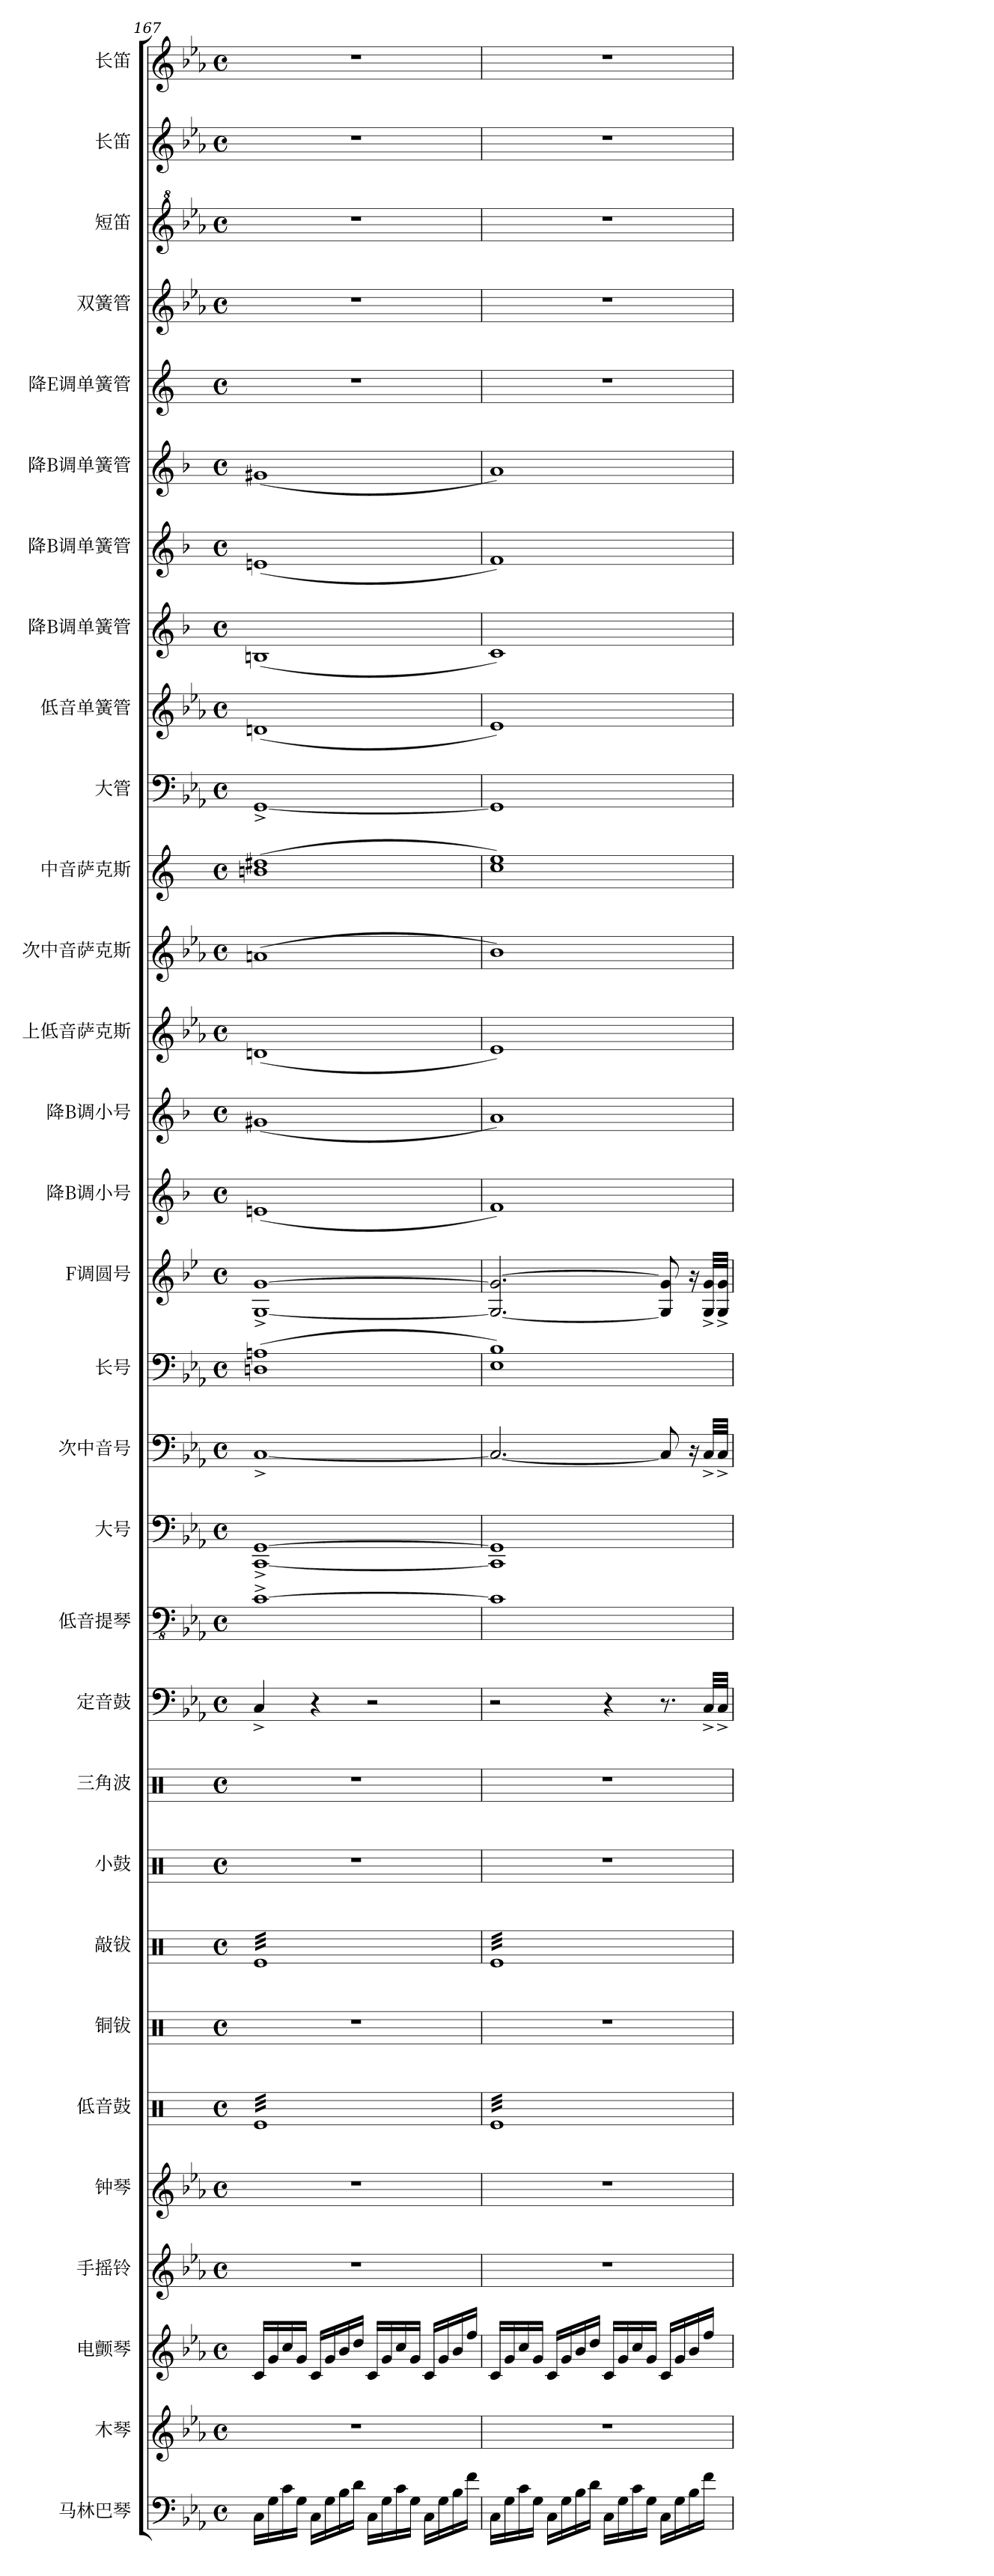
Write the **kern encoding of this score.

**kern	**kern	**kern	**kern	**kern	**kern	**kern	**kern	**kern	**kern	**kern	**kern	**kern	**kern	**kern	**kern	**kern	**kern	**kern	**kern	**kern	**kern	**kern	**kern	**kern	**kern	**kern	**kern	**kern	**kern	**kern
*part31	*part30	*part29	*part28	*part27	*part26	*part25	*part24	*part23	*part22	*part21	*part20	*part19	*part18	*part17	*part16	*part15	*part14	*part13	*part12	*part11	*part10	*part9	*part8	*part7	*part6	*part5	*part4	*part3	*part2	*part1
*staff31	*staff30	*staff29	*staff28	*staff27	*staff26	*staff25	*staff24	*staff23	*staff22	*staff21	*staff20	*staff19	*staff18	*staff17	*staff16	*staff15	*staff14	*staff13	*staff12	*staff11	*staff10	*staff9	*staff8	*staff7	*staff6	*staff5	*staff4	*staff3	*staff2	*staff1
*I"马林巴琴	*I"木琴	*I"电颤琴	*I"手摇铃	*I"钟琴	*I"低音鼓	*I"铜钹	*I"敲钹	*I"小鼓	*I"三角波	*I"定音鼓	*I"低音提琴	*I"大号	*I"次中音号	*I"长号	*I"F调圆号	*I"降B调小号	*I"降B调小号	*I"上低音萨克斯	*I"次中音萨克斯	*I"中音萨克斯	*I"大管	*I"低音单簧管	*I"降B调单簧管	*I"降B调单簧管	*I"降B调单簧管	*I"降E调单簧管	*I"双簧管	*I"短笛	*I"长笛	*I"长笛
*clefF4	*clefG2	*clefG2	*clefG2	*clefG2	*clefX	*clefX	*clefX	*clefX	*clefX	*clefF4	*clefFv4	*clefF4	*clefF4	*clefF4	*clefG2	*clefG2	*clefG2	*clefG2	*clefG2	*clefG2	*clefF4	*clefG2	*clefG2	*clefG2	*clefG2	*clefG2	*clefG2	*clefG^2	*clefG2	*clefG2
*	*ITrd-7c-12	*	*	*ITrd-14c-24	*	*	*	*	*	*	*ITrd7c12	*	*	*	*ITrd4c7	*ITrd1c2	*ITrd1c2	*ITrd12c21	*ITrd8c14	*ITrd5c9	*	*ITrd8c14	*ITrd1c2	*ITrd1c2	*ITrd1c2	*ITrd-2c-3	*	*ITrd-7c-12	*	*
*k[b-e-a-]	*k[b-e-a-]	*k[b-e-a-]	*k[b-e-a-]	*k[b-e-a-]	*k[]	*k[]	*k[]	*k[]	*k[]	*k[b-e-a-]	*k[b-e-a-]	*k[b-e-a-]	*k[b-e-a-]	*k[b-e-a-]	*k[b-e-a-]	*k[b-e-a-]	*k[b-e-a-]	*k[b-e-a-]	*k[b-e-a-]	*k[b-e-a-]	*k[b-e-a-]	*k[b-e-a-]	*k[b-e-a-]	*k[b-e-a-]	*k[b-e-a-]	*k[b-e-a-]	*k[b-e-a-]	*k[b-e-a-]	*k[b-e-a-]	*k[b-e-a-]
*M4/4	*M4/4	*M4/4	*M4/4	*M4/4	*M4/4	*M4/4	*M4/4	*M4/4	*M4/4	*M4/4	*M4/4	*M4/4	*M4/4	*M4/4	*M4/4	*M4/4	*M4/4	*M4/4	*M4/4	*M4/4	*M4/4	*M4/4	*M4/4	*M4/4	*M4/4	*M4/4	*M4/4	*M4/4	*M4/4	*M4/4
*met(c)	*met(c)	*met(c)	*met(c)	*met(c)	*met(c)	*met(c)	*met(c)	*met(c)	*met(c)	*met(c)	*met(c)	*met(c)	*met(c)	*met(c)	*met(c)	*met(c)	*met(c)	*met(c)	*met(c)	*met(c)	*met(c)	*met(c)	*met(c)	*met(c)	*met(c)	*met(c)	*met(c)	*met(c)	*met(c)	*met(c)
=167	=167	=167	=167	=167	=167	=167	=167	=167	=167	=167	=167	=167	=167	=167	=167	=167	=167	=167	=167	=167	=167	=167	=167	=167	=167	=167	=167	=167	=167	=167
*	*	*	*	*	*tremolo	*	*	*	*	*	*	*	*	*	*	*	*	*	*	*	*	*	*	*	*	*	*	*	*	*
*	*	*	*	*	*	*	*tremolo	*	*	*	*	*	*	*	*	*	*	*	*	*	*	*	*	*	*	*	*	*	*	*
16C\LL	1r	16c/LL	1r	1r	32ReLLL	1r	32ReLLL	1r	1r	4C^/	[1CC^	[1CC^ [1GG^	[1C^	(1Dn 1An	[1C^ [1c^	(1dn	(1f#X	(1Dn	(1An	(1dn 1f#X	[1GG^	(1Dn	(1An	(1dn	(1f#X	1r	1r	1r	1r	1r
.	.	.	.	.	32Re	.	32Re	.	.	.	.	.	.	.	.	.	.	.	.	.	.	.	.	.	.	.	.	.	.	.
16G\	.	16g/	.	.	32Re	.	32Re	.	.	.	.	.	.	.	.	.	.	.	.	.	.	.	.	.	.	.	.	.	.	.
.	.	.	.	.	32Re	.	32Re	.	.	.	.	.	.	.	.	.	.	.	.	.	.	.	.	.	.	.	.	.	.	.
16c\	.	16cc/	.	.	32Re	.	32Re	.	.	.	.	.	.	.	.	.	.	.	.	.	.	.	.	.	.	.	.	.	.	.
.	.	.	.	.	32Re	.	32Re	.	.	.	.	.	.	.	.	.	.	.	.	.	.	.	.	.	.	.	.	.	.	.
16G\JJ	.	16g/JJ	.	.	32Re	.	32Re	.	.	.	.	.	.	.	.	.	.	.	.	.	.	.	.	.	.	.	.	.	.	.
.	.	.	.	.	32Re	.	32Re	.	.	.	.	.	.	.	.	.	.	.	.	.	.	.	.	.	.	.	.	.	.	.
16C\LL	.	16c/LL	.	.	32Re	.	32Re	.	.	4r	.	.	.	.	.	.	.	.	.	.	.	.	.	.	.	.	.	.	.	.
.	.	.	.	.	32Re	.	32Re	.	.	.	.	.	.	.	.	.	.	.	.	.	.	.	.	.	.	.	.	.	.	.
16G\	.	16g/	.	.	32Re	.	32Re	.	.	.	.	.	.	.	.	.	.	.	.	.	.	.	.	.	.	.	.	.	.	.
.	.	.	.	.	32Re	.	32Re	.	.	.	.	.	.	.	.	.	.	.	.	.	.	.	.	.	.	.	.	.	.	.
16B-\	.	16b-/	.	.	32Re	.	32Re	.	.	.	.	.	.	.	.	.	.	.	.	.	.	.	.	.	.	.	.	.	.	.
.	.	.	.	.	32Re	.	32Re	.	.	.	.	.	.	.	.	.	.	.	.	.	.	.	.	.	.	.	.	.	.	.
16d\JJ	.	16dd/JJ	.	.	32Re	.	32Re	.	.	.	.	.	.	.	.	.	.	.	.	.	.	.	.	.	.	.	.	.	.	.
.	.	.	.	.	32Re	.	32Re	.	.	.	.	.	.	.	.	.	.	.	.	.	.	.	.	.	.	.	.	.	.	.
16C\LL	.	16c/LL	.	.	32Re	.	32Re	.	.	2r	.	.	.	.	.	.	.	.	.	.	.	.	.	.	.	.	.	.	.	.
.	.	.	.	.	32Re	.	32Re	.	.	.	.	.	.	.	.	.	.	.	.	.	.	.	.	.	.	.	.	.	.	.
16G\	.	16g/	.	.	32Re	.	32Re	.	.	.	.	.	.	.	.	.	.	.	.	.	.	.	.	.	.	.	.	.	.	.
.	.	.	.	.	32Re	.	32Re	.	.	.	.	.	.	.	.	.	.	.	.	.	.	.	.	.	.	.	.	.	.	.
16c\	.	16cc/	.	.	32Re	.	32Re	.	.	.	.	.	.	.	.	.	.	.	.	.	.	.	.	.	.	.	.	.	.	.
.	.	.	.	.	32Re	.	32Re	.	.	.	.	.	.	.	.	.	.	.	.	.	.	.	.	.	.	.	.	.	.	.
16G\JJ	.	16g/JJ	.	.	32Re	.	32Re	.	.	.	.	.	.	.	.	.	.	.	.	.	.	.	.	.	.	.	.	.	.	.
.	.	.	.	.	32Re	.	32Re	.	.	.	.	.	.	.	.	.	.	.	.	.	.	.	.	.	.	.	.	.	.	.
16C\LL	.	16c/LL	.	.	32Re	.	32Re	.	.	.	.	.	.	.	.	.	.	.	.	.	.	.	.	.	.	.	.	.	.	.
.	.	.	.	.	32Re	.	32Re	.	.	.	.	.	.	.	.	.	.	.	.	.	.	.	.	.	.	.	.	.	.	.
16G\	.	16g/	.	.	32Re	.	32Re	.	.	.	.	.	.	.	.	.	.	.	.	.	.	.	.	.	.	.	.	.	.	.
.	.	.	.	.	32Re	.	32Re	.	.	.	.	.	.	.	.	.	.	.	.	.	.	.	.	.	.	.	.	.	.	.
16B-\	.	16b-/	.	.	32Re	.	32Re	.	.	.	.	.	.	.	.	.	.	.	.	.	.	.	.	.	.	.	.	.	.	.
.	.	.	.	.	32Re	.	32Re	.	.	.	.	.	.	.	.	.	.	.	.	.	.	.	.	.	.	.	.	.	.	.
16f\JJ	.	16ff/JJ	.	.	32Re	.	32Re	.	.	.	.	.	.	.	.	.	.	.	.	.	.	.	.	.	.	.	.	.	.	.
.	.	.	.	.	32ReJJJ	.	32ReJJJ	.	.	.	.	.	.	.	.	.	.	.	.	.	.	.	.	.	.	.	.	.	.	.
=168	=168	=168	=168	=168	=168	=168	=168	=168	=168	=168	=168	=168	=168	=168	=168	=168	=168	=168	=168	=168	=168	=168	=168	=168	=168	=168	=168	=168	=168	=168
16C\LL	1r	16c/LL	1r	1r	32ReLLL	1r	32ReLLL	1r	1r	2r	1CC]	1CC] 1GG]	2.C/_	1E- 1B-)	2.C/_ 2.c/_	1e-)	1g)	1E-)	1B-)	1e- 1g)	1GG]	1E-)	1B-)	1e-)	1g)	1r	1r	1r	1r	1r
.	.	.	.	.	32Re	.	32Re	.	.	.	.	.	.	.	.	.	.	.	.	.	.	.	.	.	.	.	.	.	.	.
16G\	.	16g/	.	.	32Re	.	32Re	.	.	.	.	.	.	.	.	.	.	.	.	.	.	.	.	.	.	.	.	.	.	.
.	.	.	.	.	32Re	.	32Re	.	.	.	.	.	.	.	.	.	.	.	.	.	.	.	.	.	.	.	.	.	.	.
16c\	.	16cc/	.	.	32Re	.	32Re	.	.	.	.	.	.	.	.	.	.	.	.	.	.	.	.	.	.	.	.	.	.	.
.	.	.	.	.	32Re	.	32Re	.	.	.	.	.	.	.	.	.	.	.	.	.	.	.	.	.	.	.	.	.	.	.
16G\JJ	.	16g/JJ	.	.	32Re	.	32Re	.	.	.	.	.	.	.	.	.	.	.	.	.	.	.	.	.	.	.	.	.	.	.
.	.	.	.	.	32Re	.	32Re	.	.	.	.	.	.	.	.	.	.	.	.	.	.	.	.	.	.	.	.	.	.	.
16C\LL	.	16c/LL	.	.	32Re	.	32Re	.	.	.	.	.	.	.	.	.	.	.	.	.	.	.	.	.	.	.	.	.	.	.
.	.	.	.	.	32Re	.	32Re	.	.	.	.	.	.	.	.	.	.	.	.	.	.	.	.	.	.	.	.	.	.	.
16G\	.	16g/	.	.	32Re	.	32Re	.	.	.	.	.	.	.	.	.	.	.	.	.	.	.	.	.	.	.	.	.	.	.
.	.	.	.	.	32Re	.	32Re	.	.	.	.	.	.	.	.	.	.	.	.	.	.	.	.	.	.	.	.	.	.	.
16B-\	.	16b-/	.	.	32Re	.	32Re	.	.	.	.	.	.	.	.	.	.	.	.	.	.	.	.	.	.	.	.	.	.	.
.	.	.	.	.	32Re	.	32Re	.	.	.	.	.	.	.	.	.	.	.	.	.	.	.	.	.	.	.	.	.	.	.
16d\JJ	.	16dd/JJ	.	.	32Re	.	32Re	.	.	.	.	.	.	.	.	.	.	.	.	.	.	.	.	.	.	.	.	.	.	.
.	.	.	.	.	32Re	.	32Re	.	.	.	.	.	.	.	.	.	.	.	.	.	.	.	.	.	.	.	.	.	.	.
16C\LL	.	16c/LL	.	.	32Re	.	32Re	.	.	4r	.	.	.	.	.	.	.	.	.	.	.	.	.	.	.	.	.	.	.	.
.	.	.	.	.	32Re	.	32Re	.	.	.	.	.	.	.	.	.	.	.	.	.	.	.	.	.	.	.	.	.	.	.
16G\	.	16g/	.	.	32Re	.	32Re	.	.	.	.	.	.	.	.	.	.	.	.	.	.	.	.	.	.	.	.	.	.	.
.	.	.	.	.	32Re	.	32Re	.	.	.	.	.	.	.	.	.	.	.	.	.	.	.	.	.	.	.	.	.	.	.
16c\	.	16cc/	.	.	32Re	.	32Re	.	.	.	.	.	.	.	.	.	.	.	.	.	.	.	.	.	.	.	.	.	.	.
.	.	.	.	.	32Re	.	32Re	.	.	.	.	.	.	.	.	.	.	.	.	.	.	.	.	.	.	.	.	.	.	.
16G\JJ	.	16g/JJ	.	.	32Re	.	32Re	.	.	.	.	.	.	.	.	.	.	.	.	.	.	.	.	.	.	.	.	.	.	.
.	.	.	.	.	32Re	.	32Re	.	.	.	.	.	.	.	.	.	.	.	.	.	.	.	.	.	.	.	.	.	.	.
16C\LL	.	16c/LL	.	.	32Re	.	32Re	.	.	8.r	.	.	8C/]	.	8C/] 8c/]	.	.	.	.	.	.	.	.	.	.	.	.	.	.	.
.	.	.	.	.	32Re	.	32Re	.	.	.	.	.	.	.	.	.	.	.	.	.	.	.	.	.	.	.	.	.	.	.
16G\	.	16g/	.	.	32Re	.	32Re	.	.	.	.	.	.	.	.	.	.	.	.	.	.	.	.	.	.	.	.	.	.	.
.	.	.	.	.	32Re	.	32Re	.	.	.	.	.	.	.	.	.	.	.	.	.	.	.	.	.	.	.	.	.	.	.
16B-\	.	16b-/	.	.	32Re	.	32Re	.	.	.	.	.	16r	.	16r	.	.	.	.	.	.	.	.	.	.	.	.	.	.	.
.	.	.	.	.	32Re	.	32Re	.	.	.	.	.	.	.	.	.	.	.	.	.	.	.	.	.	.	.	.	.	.	.
16f\JJ	.	16ff/JJ	.	.	32Re	.	32Re	.	.	32C^/LLL	.	.	32C^/LLL	.	32C/^ 32c/^LLL	.	.	.	.	.	.	.	.	.	.	.	.	.	.	.
.	.	.	.	.	32ReJJJ	.	32ReJJJ	.	.	32C^/JJJ	.	.	32C^/JJJ	.	32C/^ 32c/^JJJ	.	.	.	.	.	.	.	.	.	.	.	.	.	.	.
*	*	*	*	*	*	*	*Xtremolo	*	*	*	*	*	*	*	*	*	*	*	*	*	*	*	*	*	*	*	*	*	*	*
*	*	*	*	*	*Xtremolo	*	*	*	*	*	*	*	*	*	*	*	*	*	*	*	*	*	*	*	*	*	*	*	*	*
=	=	=	=	=	=	=	=	=	=	=	=	=	=	=	=	=	=	=	=	=	=	=	=	=	=	=	=	=	=	=
*-	*-	*-	*-	*-	*-	*-	*-	*-	*-	*-	*-	*-	*-	*-	*-	*-	*-	*-	*-	*-	*-	*-	*-	*-	*-	*-	*-	*-	*-	*-
